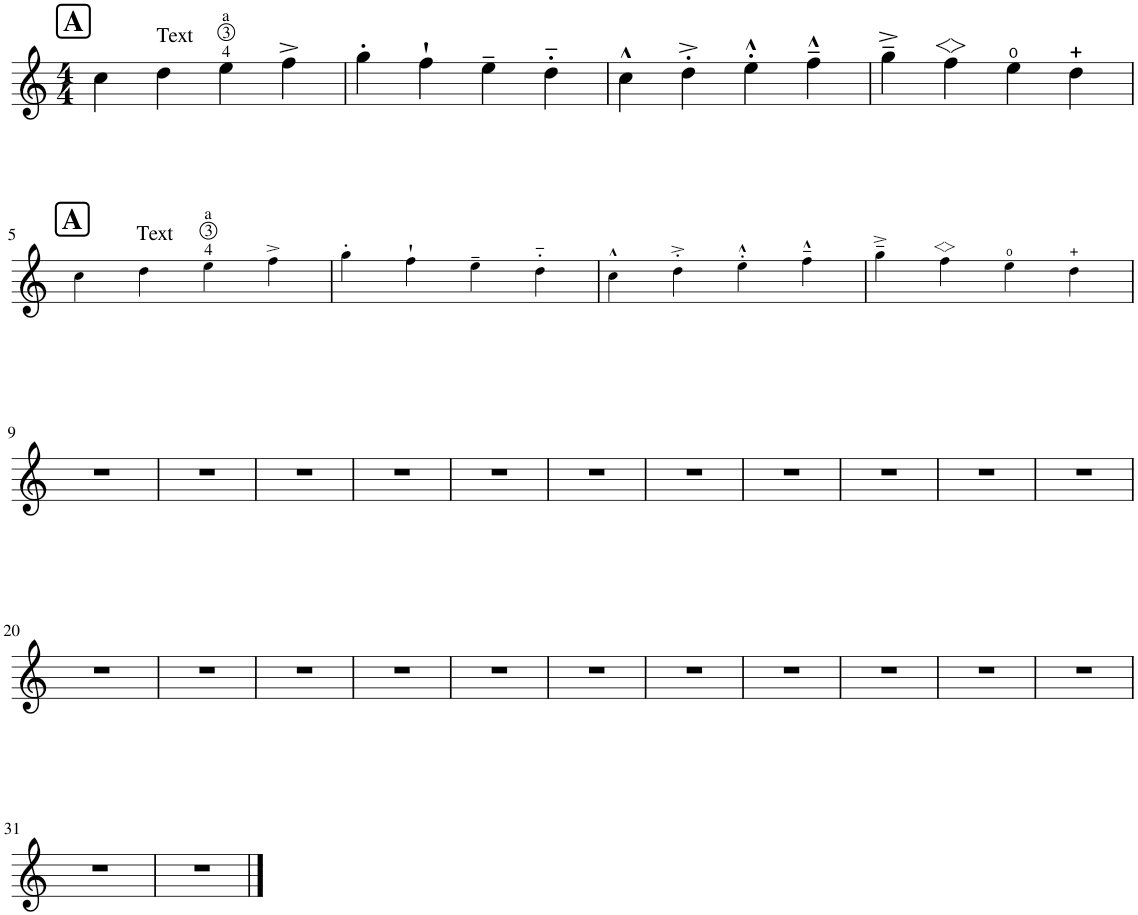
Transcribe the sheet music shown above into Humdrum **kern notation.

**kern
*part1
*staff1
*I"Piano
*I'Pno.
*clefG2
*k[]
*M4/4
!!LO:REH:place=s1:a:B:cj:fs=14:t=A
=1
4cc\
!LO:TX:a:t=Text
4dd\
4ee\
4ff^\
=2
4gg'\
4ff`\
4ee~\
4dd'~\
=3
4cc^^\
4dd'^\
4ee'^^\
4ff~^^\
=4
4gg~^\
4ff>\
4ee\
4dd\
!!LO:LB:g=z
!!LO:REH:place=s1:a:B:cj:fs=14:t=A
=5
4cc!\
!LO:TX:a:t=Text
4dd!\
4ee!\
4ff^!\
=6
4gg'!\
4ff`!\
4ee~!\
4dd'~!\
=7
4cc^^!\
4dd'^!\
4ee'^^!\
4ff~^^!\
=8
4gg~^!\
4ff>!\
4ee!\
4dd!\
!!LO:LB:g=z
=9
1r
=10
1r
=11
1r
=12
1r
=13
1r
=14
1r
=15
1r
=16
1r
=17
1r
=18
1r
=19
1r
!!LO:LB:g=z
=20
1r
=21
1r
=22
1r
=23
1r
=24
1r
=25
1r
=26
1r
=27
1r
=28
1r
=29
1r
=30
1r
!!LO:LB:g=z
=31
1r
=32
1r
==
*-
